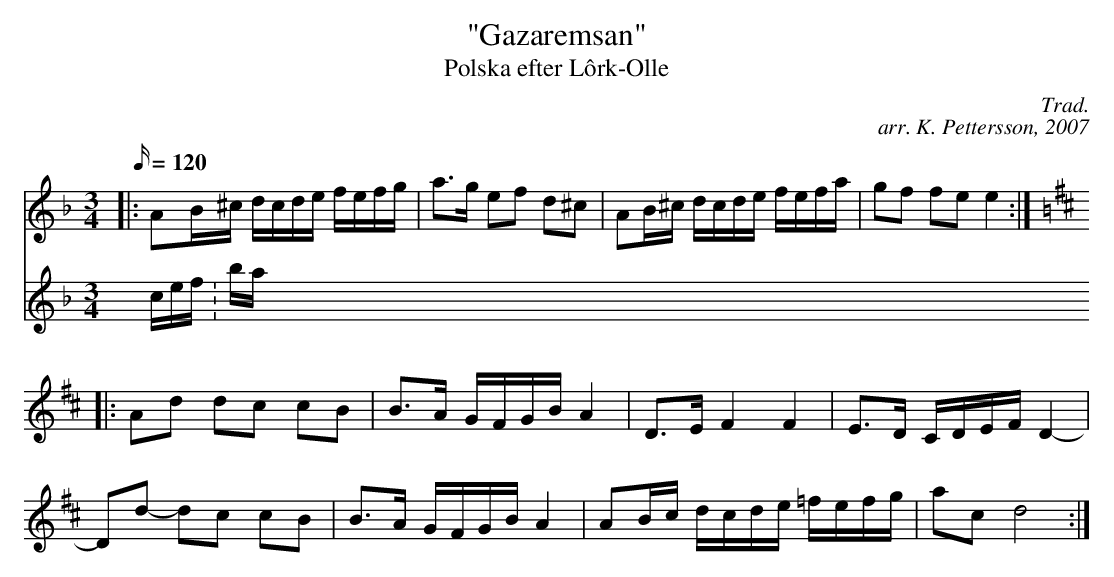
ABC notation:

X:1
T: "Gazaremsan"
T: Polska efter Lôrk-Olle
C: Trad.
C: arr. K. Pettersson, 2007
M: 3/4
L: 1/16
Q: 120
K: Dm
V: 1
|: A2B^c dcde fefg | a3g e2f2 d2^c2 | A2B^c dcde fefa | g2f2 f2e2 e4 :|
K:D
|: A2d2 d2c2 c2B2 | B3A GFGB A4 | D3E F4 F4 | E3D CDEF D4- |
D2d2- d2c2 c2B2 | B3A GFGB A4 | A2Bc dcde =fefg | a2c2 d8 :|
V: 2
V: 3
clef: bass
